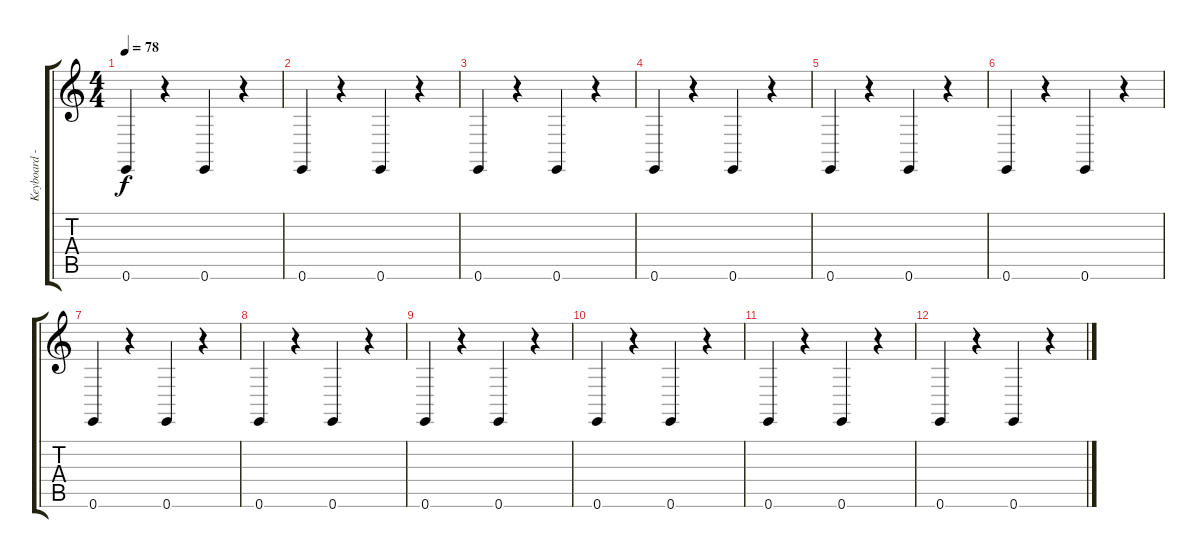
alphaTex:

\track ("Keyboard - Sound2" "Keyboard -") {instrument acousticgrandpiano}
\staff {score tabs}
\tuning (E4 B3 G3 D3 A2 E2) {hide}
\ts (4 4)
\tempo 78
\clef g2
\ks c
0.6.4{dy f} r.4 0.6.4 r.4 |
0.6.4 r.4 0.6.4 r.4 |
0.6.4 r.4 0.6.4 r.4 |
0.6.4 r.4 0.6.4 r.4 |
0.6.4 r.4 0.6.4 r.4 |
0.6.4 r.4 0.6.4 r.4 |
0.6.4 r.4 0.6.4 r.4 |
0.6.4 r.4 0.6.4 r.4 |
0.6.4 r.4 0.6.4 r.4 |
0.6.4 r.4 0.6.4 r.4 |
0.6.4 r.4 0.6.4 r.4 |
0.6.4 r.4 0.6.4 r.4
